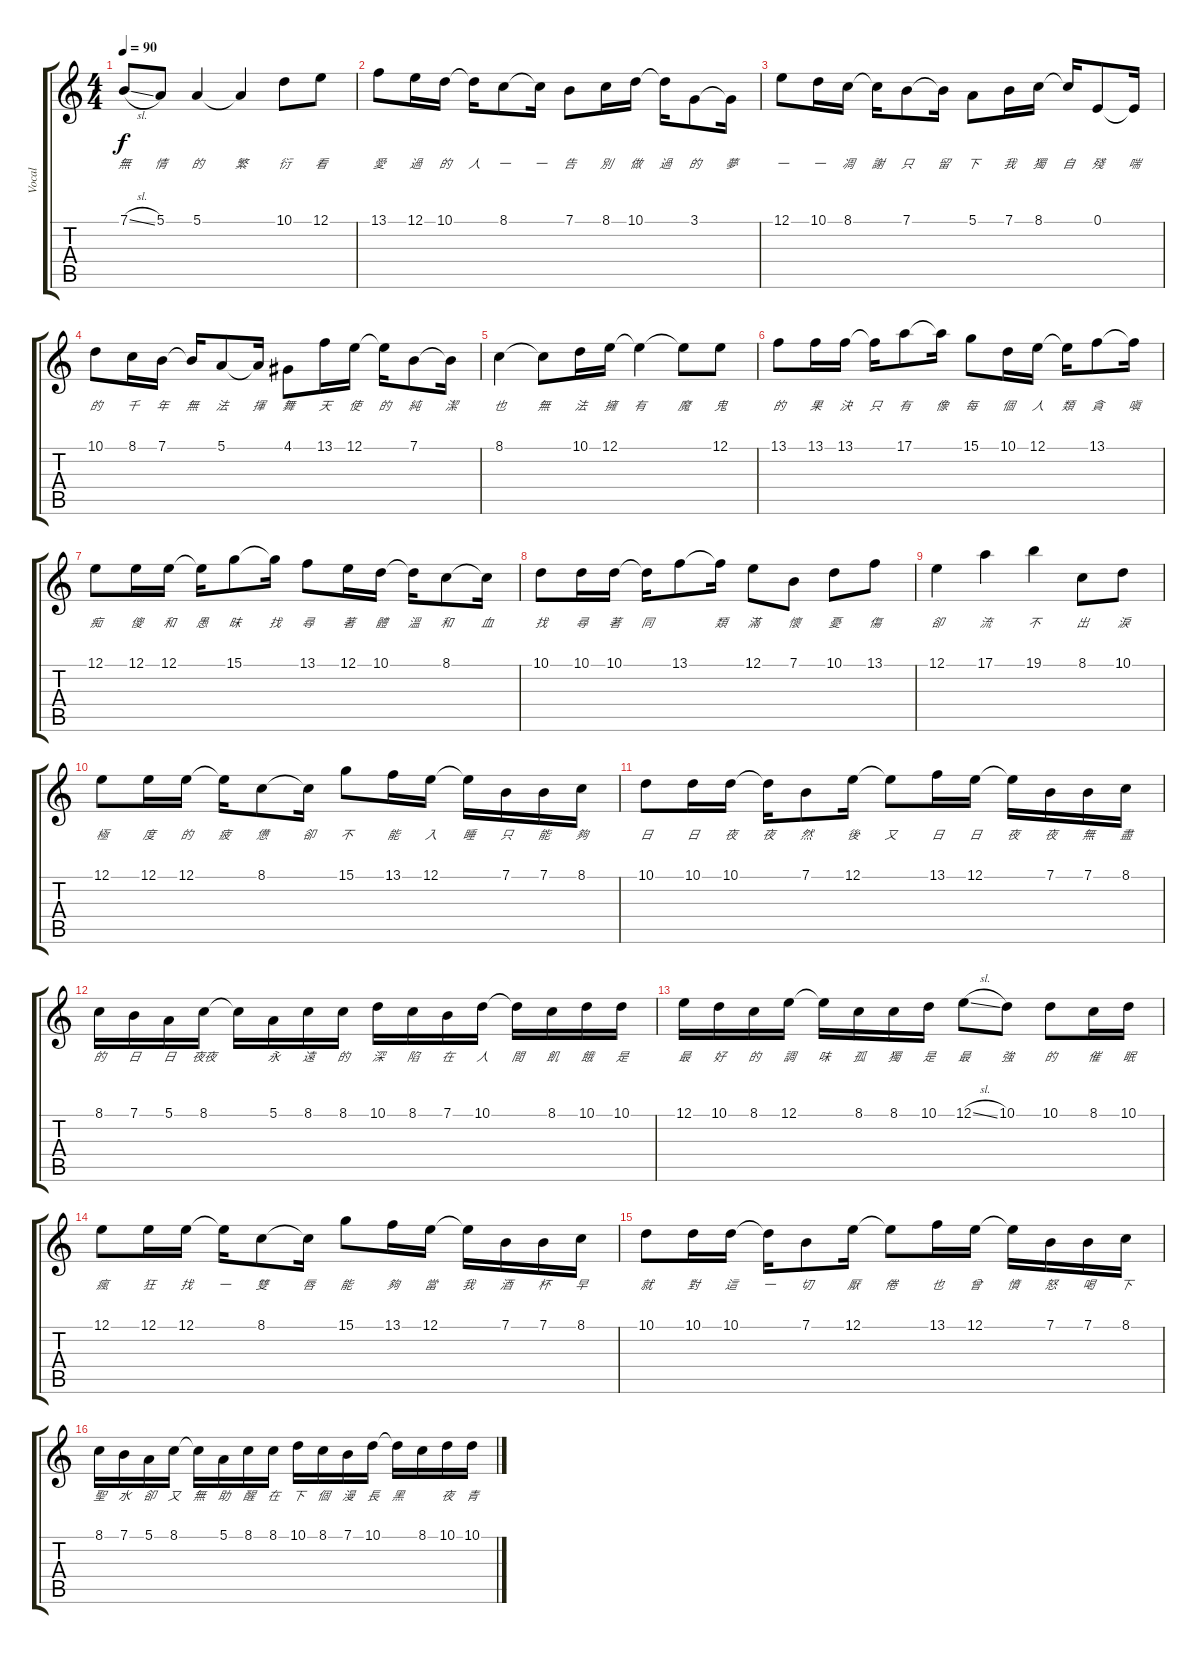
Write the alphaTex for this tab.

\track ("Vocal" "Vocal") {instrument altosax}
\staff {score tabs}
\tuning (E4 B3 G3 D3 A2 E2) {hide}
\ts (4 4)
\tempo 90
\clef g2
\ks aminor
7.1{sl}.8{lyrics (0 "無") lyrics (1 "") lyrics (2 "") lyrics (3 "") lyrics (4 "") dy f} 5.1.8{lyrics (0 "情") lyrics (1 "") lyrics (2 "") lyrics (3 "") lyrics (4 "")} 5.1.4{lyrics (0 "的") lyrics (1 "") lyrics (2 "") lyrics (3 "") lyrics (4 "")} 5.1{t}.4{lyrics (0 "繁") lyrics (1 "") lyrics (2 "") lyrics (3 "") lyrics (4 "")} 10.1.8{lyrics (0 "衍") lyrics (1 "") lyrics (2 "") lyrics (3 "") lyrics (4 "")} 12.1.8{lyrics (0 "看") lyrics (1 "") lyrics (2 "") lyrics (3 "") lyrics (4 "")} |
13.1.8{lyrics (0 "愛") lyrics (1 "") lyrics (2 "") lyrics (3 "") lyrics (4 "")} 12.1.16{lyrics (0 "過") lyrics (1 "") lyrics (2 "") lyrics (3 "") lyrics (4 "")} 10.1.16{lyrics (0 "的") lyrics (1 "") lyrics (2 "") lyrics (3 "") lyrics (4 "")} 10.1{t}.16{lyrics (0 "人") lyrics (1 "") lyrics (2 "") lyrics (3 "") lyrics (4 "")} 8.1.8{lyrics (0 "一") lyrics (1 "") lyrics (2 "") lyrics (3 "") lyrics (4 "")} 8.1{t}.16{lyrics (0 "一") lyrics (1 "") lyrics (2 "") lyrics (3 "") lyrics (4 "")} 7.1.8{lyrics (0 "告") lyrics (1 "") lyrics (2 "") lyrics (3 "") lyrics (4 "")} 8.1.16{lyrics (0 "別") lyrics (1 "") lyrics (2 "") lyrics (3 "") lyrics (4 "")} 10.1.16{lyrics (0 "做") lyrics (1 "") lyrics (2 "") lyrics (3 "") lyrics (4 "")} 10.1{t}.16{lyrics (0 "過") lyrics (1 "") lyrics (2 "") lyrics (3 "") lyrics (4 "")} 3.1.8{lyrics (0 "的") lyrics (1 "") lyrics (2 "") lyrics (3 "") lyrics (4 "")} 3.1{t}.16{lyrics (0 "夢") lyrics (1 "") lyrics (2 "") lyrics (3 "") lyrics (4 "")} |
12.1.8{lyrics (0 "一") lyrics (1 "") lyrics (2 "") lyrics (3 "") lyrics (4 "")} 10.1.16{lyrics (0 "一") lyrics (1 "") lyrics (2 "") lyrics (3 "") lyrics (4 "")} 8.1.16{lyrics (0 "凋") lyrics (1 "") lyrics (2 "") lyrics (3 "") lyrics (4 "")} 8.1{t}.16{lyrics (0 "謝") lyrics (1 "") lyrics (2 "") lyrics (3 "") lyrics (4 "")} 7.1.8{lyrics (0 "只") lyrics (1 "") lyrics (2 "") lyrics (3 "") lyrics (4 "")} 7.1{t}.16{lyrics (0 "留") lyrics (1 "") lyrics (2 "") lyrics (3 "") lyrics (4 "")} 5.1.8{lyrics (0 "下") lyrics (1 "") lyrics (2 "") lyrics (3 "") lyrics (4 "")} 7.1.16{lyrics (0 "我") lyrics (1 "") lyrics (2 "") lyrics (3 "") lyrics (4 "")} 8.1.16{lyrics (0 "獨") lyrics (1 "") lyrics (2 "") lyrics (3 "") lyrics (4 "")} 8.1{t}.16{lyrics (0 "自") lyrics (1 "") lyrics (2 "") lyrics (3 "") lyrics (4 "")} 0.1.8{lyrics (0 "殘") lyrics (1 "") lyrics (2 "") lyrics (3 "") lyrics (4 "")} 0.1{t}.16{lyrics (0 "喘") lyrics (1 "") lyrics (2 "") lyrics (3 "") lyrics (4 "")} |
10.1.8{lyrics (0 "的") lyrics (1 "") lyrics (2 "") lyrics (3 "") lyrics (4 "")} 8.1.16{lyrics (0 "千") lyrics (1 "") lyrics (2 "") lyrics (3 "") lyrics (4 "")} 7.1.16{lyrics (0 "年") lyrics (1 "") lyrics (2 "") lyrics (3 "") lyrics (4 "")} 7.1{t}.16{lyrics (0 "無") lyrics (1 "") lyrics (2 "") lyrics (3 "") lyrics (4 "")} 5.1.8{lyrics (0 "法") lyrics (1 "") lyrics (2 "") lyrics (3 "") lyrics (4 "")} 5.1{t}.16{lyrics (0 "揮") lyrics (1 "") lyrics (2 "") lyrics (3 "") lyrics (4 "")} 4.1.8{lyrics (0 "舞") lyrics (1 "") lyrics (2 "") lyrics (3 "") lyrics (4 "")} 13.1.16{lyrics (0 "天") lyrics (1 "") lyrics (2 "") lyrics (3 "") lyrics (4 "")} 12.1.16{lyrics (0 "使") lyrics (1 "") lyrics (2 "") lyrics (3 "") lyrics (4 "")} 12.1{t}.16{lyrics (0 "的") lyrics (1 "") lyrics (2 "") lyrics (3 "") lyrics (4 "")} 7.1.8{lyrics (0 "純") lyrics (1 "") lyrics (2 "") lyrics (3 "") lyrics (4 "")} 7.1{t}.16{lyrics (0 "潔") lyrics (1 "") lyrics (2 "") lyrics (3 "") lyrics (4 "")} |
8.1.4{lyrics (0 "也") lyrics (1 "") lyrics (2 "") lyrics (3 "") lyrics (4 "")} 8.1{t}.8{lyrics (0 "無") lyrics (1 "") lyrics (2 "") lyrics (3 "") lyrics (4 "")} 10.1.16{lyrics (0 "法") lyrics (1 "") lyrics (2 "") lyrics (3 "") lyrics (4 "")} 12.1.16{lyrics (0 "擁") lyrics (1 "") lyrics (2 "") lyrics (3 "") lyrics (4 "")} 12.1{t}.4{lyrics (0 "有") lyrics (1 "") lyrics (2 "") lyrics (3 "") lyrics (4 "")} 12.1{t}.8{lyrics (0 "魔") lyrics (1 "") lyrics (2 "") lyrics (3 "") lyrics (4 "")} 12.1.8{lyrics (0 "鬼") lyrics (1 "") lyrics (2 "") lyrics (3 "") lyrics (4 "")} |
13.1.8{lyrics (0 "的") lyrics (1 "") lyrics (2 "") lyrics (3 "") lyrics (4 "")} 13.1.16{lyrics (0 "果") lyrics (1 "") lyrics (2 "") lyrics (3 "") lyrics (4 "")} 13.1.16{lyrics (0 "決") lyrics (1 "") lyrics (2 "") lyrics (3 "") lyrics (4 "")} 13.1{t}.16{lyrics (0 "只") lyrics (1 "") lyrics (2 "") lyrics (3 "") lyrics (4 "")} 17.1.8{lyrics (0 "有") lyrics (1 "") lyrics (2 "") lyrics (3 "") lyrics (4 "")} 17.1{t}.16{lyrics (0 "像") lyrics (1 "") lyrics (2 "") lyrics (3 "") lyrics (4 "")} 15.1.8{lyrics (0 "每") lyrics (1 "") lyrics (2 "") lyrics (3 "") lyrics (4 "")} 10.1.16{lyrics (0 "個") lyrics (1 "") lyrics (2 "") lyrics (3 "") lyrics (4 "")} 12.1.16{lyrics (0 "人") lyrics (1 "") lyrics (2 "") lyrics (3 "") lyrics (4 "")} 12.1{t}.16{lyrics (0 "類") lyrics (1 "") lyrics (2 "") lyrics (3 "") lyrics (4 "")} 13.1.8{lyrics (0 "貪") lyrics (1 "") lyrics (2 "") lyrics (3 "") lyrics (4 "")} 13.1{t}.16{lyrics (0 "嗔") lyrics (1 "") lyrics (2 "") lyrics (3 "") lyrics (4 "")} |
12.1.8{lyrics (0 "痴") lyrics (1 "") lyrics (2 "") lyrics (3 "") lyrics (4 "")} 12.1.16{lyrics (0 "傻") lyrics (1 "") lyrics (2 "") lyrics (3 "") lyrics (4 "")} 12.1.16{lyrics (0 "和") lyrics (1 "") lyrics (2 "") lyrics (3 "") lyrics (4 "")} 12.1{t}.16{lyrics (0 "愚") lyrics (1 "") lyrics (2 "") lyrics (3 "") lyrics (4 "")} 15.1.8{lyrics (0 "昧") lyrics (1 "") lyrics (2 "") lyrics (3 "") lyrics (4 "")} 15.1{t}.16{lyrics (0 "找") lyrics (1 "") lyrics (2 "") lyrics (3 "") lyrics (4 "")} 13.1.8{lyrics (0 "尋") lyrics (1 "") lyrics (2 "") lyrics (3 "") lyrics (4 "")} 12.1.16{lyrics (0 "著") lyrics (1 "") lyrics (2 "") lyrics (3 "") lyrics (4 "")} 10.1.16{lyrics (0 "體") lyrics (1 "") lyrics (2 "") lyrics (3 "") lyrics (4 "")} 10.1{t}.16{lyrics (0 "溫") lyrics (1 "") lyrics (2 "") lyrics (3 "") lyrics (4 "")} 8.1.8{lyrics (0 "和") lyrics (1 "") lyrics (2 "") lyrics (3 "") lyrics (4 "")} 8.1{t}.16{lyrics (0 "血") lyrics (1 "") lyrics (2 "") lyrics (3 "") lyrics (4 "")} |
\ks c
10.1.8{lyrics (0 "找") lyrics (1 "") lyrics (2 "") lyrics (3 "") lyrics (4 "")} 10.1.16{lyrics (0 "尋") lyrics (1 "") lyrics (2 "") lyrics (3 "") lyrics (4 "")} 10.1.16{lyrics (0 "著") lyrics (1 "") lyrics (2 "") lyrics (3 "") lyrics (4 "")} 10.1{t}.16{lyrics (0 "同") lyrics (1 "") lyrics (2 "") lyrics (3 "") lyrics (4 "")} 13.1.8{lyrics (0 "") lyrics (1 "") lyrics (2 "") lyrics (3 "") lyrics (4 "")} 13.1{t}.16{lyrics (0 "類") lyrics (1 "") lyrics (2 "") lyrics (3 "") lyrics (4 "")} 12.1.8{lyrics (0 "滿") lyrics (1 "") lyrics (2 "") lyrics (3 "") lyrics (4 "")} 7.1.8{lyrics (0 "懷") lyrics (1 "") lyrics (2 "") lyrics (3 "") lyrics (4 "")} 10.1.8{lyrics (0 "憂") lyrics (1 "") lyrics (2 "") lyrics (3 "") lyrics (4 "")} 13.1.8{lyrics (0 "傷") lyrics (1 "") lyrics (2 "") lyrics (3 "") lyrics (4 "")} |
12.1.4{lyrics (0 "卻") lyrics (1 "") lyrics (2 "") lyrics (3 "") lyrics (4 "")} 17.1.4{lyrics (0 "流") lyrics (1 "") lyrics (2 "") lyrics (3 "") lyrics (4 "")} 19.1.4{lyrics (0 "不") lyrics (1 "") lyrics (2 "") lyrics (3 "") lyrics (4 "")} 8.1.8{lyrics (0 "出") lyrics (1 "") lyrics (2 "") lyrics (3 "") lyrics (4 "")} 10.1.8{lyrics (0 "淚") lyrics (1 "") lyrics (2 "") lyrics (3 "") lyrics (4 "")} |
\ks aminor
12.1.8{lyrics (0 "極") lyrics (1 "") lyrics (2 "") lyrics (3 "") lyrics (4 "")} 12.1.16{lyrics (0 "度") lyrics (1 "") lyrics (2 "") lyrics (3 "") lyrics (4 "")} 12.1.16{lyrics (0 "的") lyrics (1 "") lyrics (2 "") lyrics (3 "") lyrics (4 "")} 12.1{t}.16{lyrics (0 "疲") lyrics (1 "") lyrics (2 "") lyrics (3 "") lyrics (4 "")} 8.1.8{lyrics (0 "憊") lyrics (1 "") lyrics (2 "") lyrics (3 "") lyrics (4 "")} 8.1{t}.16{lyrics (0 "卻") lyrics (1 "") lyrics (2 "") lyrics (3 "") lyrics (4 "")} 15.1.8{lyrics (0 "不") lyrics (1 "") lyrics (2 "") lyrics (3 "") lyrics (4 "")} 13.1.16{lyrics (0 "能") lyrics (1 "") lyrics (2 "") lyrics (3 "") lyrics (4 "")} 12.1.16{lyrics (0 "入") lyrics (1 "") lyrics (2 "") lyrics (3 "") lyrics (4 "")} 12.1{t}.16{lyrics (0 "睡") lyrics (1 "") lyrics (2 "") lyrics (3 "") lyrics (4 "")} 7.1.16{lyrics (0 "只") lyrics (1 "") lyrics (2 "") lyrics (3 "") lyrics (4 "")} 7.1.16{lyrics (0 "能") lyrics (1 "") lyrics (2 "") lyrics (3 "") lyrics (4 "")} 8.1.16{lyrics (0 "夠") lyrics (1 "") lyrics (2 "") lyrics (3 "") lyrics (4 "")} |
10.1.8{lyrics (0 "日") lyrics (1 "") lyrics (2 "") lyrics (3 "") lyrics (4 "")} 10.1.16{lyrics (0 "日") lyrics (1 "") lyrics (2 "") lyrics (3 "") lyrics (4 "")} 10.1.16{lyrics (0 "夜") lyrics (1 "") lyrics (2 "") lyrics (3 "") lyrics (4 "")} 10.1{t}.16{lyrics (0 "夜") lyrics (1 "") lyrics (2 "") lyrics (3 "") lyrics (4 "")} 7.1.8{lyrics (0 "然") lyrics (1 "") lyrics (2 "") lyrics (3 "") lyrics (4 "")} 12.1.16{lyrics (0 "後") lyrics (1 "") lyrics (2 "") lyrics (3 "") lyrics (4 "")} 12.1{t}.8{lyrics (0 "又") lyrics (1 "") lyrics (2 "") lyrics (3 "") lyrics (4 "")} 13.1.16{lyrics (0 "日") lyrics (1 "") lyrics (2 "") lyrics (3 "") lyrics (4 "")} 12.1.16{lyrics (0 "日") lyrics (1 "") lyrics (2 "") lyrics (3 "") lyrics (4 "")} 12.1{t}.16{lyrics (0 "夜") lyrics (1 "") lyrics (2 "") lyrics (3 "") lyrics (4 "")} 7.1.16{lyrics (0 "夜") lyrics (1 "") lyrics (2 "") lyrics (3 "") lyrics (4 "")} 7.1.16{lyrics (0 "無") lyrics (1 "") lyrics (2 "") lyrics (3 "") lyrics (4 "")} 8.1.16{lyrics (0 "盡") lyrics (1 "") lyrics (2 "") lyrics (3 "") lyrics (4 "")} |
8.1.16{lyrics (0 "的") lyrics (1 "") lyrics (2 "") lyrics (3 "") lyrics (4 "")} 7.1.16{lyrics (0 "日") lyrics (1 "") lyrics (2 "") lyrics (3 "") lyrics (4 "")} 5.1.16{lyrics (0 "日") lyrics (1 "") lyrics (2 "") lyrics (3 "") lyrics (4 "")} 8.1.16{lyrics (0 "夜夜") lyrics (1 "") lyrics (2 "") lyrics (3 "") lyrics (4 "")} 8.1{t}.16{lyrics (0 "") lyrics (1 "") lyrics (2 "") lyrics (3 "") lyrics (4 "")} 5.1.16{lyrics (0 "永") lyrics (1 "") lyrics (2 "") lyrics (3 "") lyrics (4 "")} 8.1.16{lyrics (0 "遠") lyrics (1 "") lyrics (2 "") lyrics (3 "") lyrics (4 "")} 8.1.16{lyrics (0 "的") lyrics (1 "") lyrics (2 "") lyrics (3 "") lyrics (4 "")} 10.1.16{lyrics (0 "深") lyrics (1 "") lyrics (2 "") lyrics (3 "") lyrics (4 "")} 8.1.16{lyrics (0 "陷") lyrics (1 "") lyrics (2 "") lyrics (3 "") lyrics (4 "")} 7.1.16{lyrics (0 "在") lyrics (1 "") lyrics (2 "") lyrics (3 "") lyrics (4 "")} 10.1.16{lyrics (0 "人") lyrics (1 "") lyrics (2 "") lyrics (3 "") lyrics (4 "")} 10.1{t}.16{lyrics (0 "間") lyrics (1 "") lyrics (2 "") lyrics (3 "") lyrics (4 "")} 8.1.16{lyrics (0 "飢") lyrics (1 "") lyrics (2 "") lyrics (3 "") lyrics (4 "")} 10.1.16{lyrics (0 "餓") lyrics (1 "") lyrics (2 "") lyrics (3 "") lyrics (4 "")} 10.1.16{lyrics (0 "是") lyrics (1 "") lyrics (2 "") lyrics (3 "") lyrics (4 "")} |
\ks c
12.1.16{lyrics (0 "最") lyrics (1 "") lyrics (2 "") lyrics (3 "") lyrics (4 "")} 10.1.16{lyrics (0 "好") lyrics (1 "") lyrics (2 "") lyrics (3 "") lyrics (4 "")} 8.1.16{lyrics (0 "的") lyrics (1 "") lyrics (2 "") lyrics (3 "") lyrics (4 "")} 12.1.16{lyrics (0 "調") lyrics (1 "") lyrics (2 "") lyrics (3 "") lyrics (4 "")} 12.1{t}.16{lyrics (0 "味") lyrics (1 "") lyrics (2 "") lyrics (3 "") lyrics (4 "")} 8.1.16{lyrics (0 "孤") lyrics (1 "") lyrics (2 "") lyrics (3 "") lyrics (4 "")} 8.1.16{lyrics (0 "獨") lyrics (1 "") lyrics (2 "") lyrics (3 "") lyrics (4 "")} 10.1.16{lyrics (0 "是") lyrics (1 "") lyrics (2 "") lyrics (3 "") lyrics (4 "")} 12.1{sl}.8{lyrics (0 "最") lyrics (1 "") lyrics (2 "") lyrics (3 "") lyrics (4 "")} 10.1.8{lyrics (0 "強") lyrics (1 "") lyrics (2 "") lyrics (3 "") lyrics (4 "")} 10.1.8{lyrics (0 "的") lyrics (1 "") lyrics (2 "") lyrics (3 "") lyrics (4 "")} 8.1.16{lyrics (0 "催") lyrics (1 "") lyrics (2 "") lyrics (3 "") lyrics (4 "")} 10.1.16{lyrics (0 "眠") lyrics (1 "") lyrics (2 "") lyrics (3 "") lyrics (4 "")} |
\ks aminor
12.1.8{lyrics (0 "瘋") lyrics (1 "") lyrics (2 "") lyrics (3 "") lyrics (4 "")} 12.1.16{lyrics (0 "狂") lyrics (1 "") lyrics (2 "") lyrics (3 "") lyrics (4 "")} 12.1.16{lyrics (0 "找") lyrics (1 "") lyrics (2 "") lyrics (3 "") lyrics (4 "")} 12.1{t}.16{lyrics (0 "一") lyrics (1 "") lyrics (2 "") lyrics (3 "") lyrics (4 "")} 8.1.8{lyrics (0 "雙") lyrics (1 "") lyrics (2 "") lyrics (3 "") lyrics (4 "")} 8.1{t}.16{lyrics (0 "唇") lyrics (1 "") lyrics (2 "") lyrics (3 "") lyrics (4 "")} 15.1.8{lyrics (0 "能") lyrics (1 "") lyrics (2 "") lyrics (3 "") lyrics (4 "")} 13.1.16{lyrics (0 "夠") lyrics (1 "") lyrics (2 "") lyrics (3 "") lyrics (4 "")} 12.1.16{lyrics (0 "當") lyrics (1 "") lyrics (2 "") lyrics (3 "") lyrics (4 "")} 12.1{t}.16{lyrics (0 "我") lyrics (1 "") lyrics (2 "") lyrics (3 "") lyrics (4 "")} 7.1.16{lyrics (0 "酒") lyrics (1 "") lyrics (2 "") lyrics (3 "") lyrics (4 "")} 7.1.16{lyrics (0 "杯") lyrics (1 "") lyrics (2 "") lyrics (3 "") lyrics (4 "")} 8.1.16{lyrics (0 "早") lyrics (1 "") lyrics (2 "") lyrics (3 "") lyrics (4 "")} |
10.1.8{lyrics (0 "就") lyrics (1 "") lyrics (2 "") lyrics (3 "") lyrics (4 "")} 10.1.16{lyrics (0 "對") lyrics (1 "") lyrics (2 "") lyrics (3 "") lyrics (4 "")} 10.1.16{lyrics (0 "這") lyrics (1 "") lyrics (2 "") lyrics (3 "") lyrics (4 "")} 10.1{t}.16{lyrics (0 "一") lyrics (1 "") lyrics (2 "") lyrics (3 "") lyrics (4 "")} 7.1.8{lyrics (0 "切") lyrics (1 "") lyrics (2 "") lyrics (3 "") lyrics (4 "")} 12.1.16{lyrics (0 "厭") lyrics (1 "") lyrics (2 "") lyrics (3 "") lyrics (4 "")} 12.1{t}.8{lyrics (0 "倦") lyrics (1 "") lyrics (2 "") lyrics (3 "") lyrics (4 "")} 13.1.16{lyrics (0 "也") lyrics (1 "") lyrics (2 "") lyrics (3 "") lyrics (4 "")} 12.1.16{lyrics (0 "曾") lyrics (1 "") lyrics (2 "") lyrics (3 "") lyrics (4 "")} 12.1{t}.16{lyrics (0 "憤") lyrics (1 "") lyrics (2 "") lyrics (3 "") lyrics (4 "")} 7.1.16{lyrics (0 "怒") lyrics (1 "") lyrics (2 "") lyrics (3 "") lyrics (4 "")} 7.1.16{lyrics (0 "喝") lyrics (1 "") lyrics (2 "") lyrics (3 "") lyrics (4 "")} 8.1.16{lyrics (0 "下") lyrics (1 "") lyrics (2 "") lyrics (3 "") lyrics (4 "")} |
8.1.16{lyrics (0 "聖") lyrics (1 "") lyrics (2 "") lyrics (3 "") lyrics (4 "")} 7.1.16{lyrics (0 "水") lyrics (1 "") lyrics (2 "") lyrics (3 "") lyrics (4 "")} 5.1.16{lyrics (0 "卻") lyrics (1 "") lyrics (2 "") lyrics (3 "") lyrics (4 "")} 8.1.16{lyrics (0 "又") lyrics (1 "") lyrics (2 "") lyrics (3 "") lyrics (4 "")} 8.1{t}.16{lyrics (0 "無") lyrics (1 "") lyrics (2 "") lyrics (3 "") lyrics (4 "")} 5.1.16{lyrics (0 "助") lyrics (1 "") lyrics (2 "") lyrics (3 "") lyrics (4 "")} 8.1.16{lyrics (0 "醒") lyrics (1 "") lyrics (2 "") lyrics (3 "") lyrics (4 "")} 8.1.16{lyrics (0 "在") lyrics (1 "") lyrics (2 "") lyrics (3 "") lyrics (4 "")} 10.1.16{lyrics (0 "下") lyrics (1 "") lyrics (2 "") lyrics (3 "") lyrics (4 "")} 8.1.16{lyrics (0 "個") lyrics (1 "") lyrics (2 "") lyrics (3 "") lyrics (4 "")} 7.1.16{lyrics (0 "漫") lyrics (1 "") lyrics (2 "") lyrics (3 "") lyrics (4 "")} 10.1.16{lyrics (0 "長") lyrics (1 "") lyrics (2 "") lyrics (3 "") lyrics (4 "")} 10.1{t}.16{lyrics (0 "黑") lyrics (1 "") lyrics (2 "") lyrics (3 "") lyrics (4 "")} 8.1.16{lyrics (0 "") lyrics (1 "") lyrics (2 "") lyrics (3 "") lyrics (4 "")} 10.1.16{lyrics (0 "夜") lyrics (1 "") lyrics (2 "") lyrics (3 "") lyrics (4 "")} 10.1.16{lyrics (0 "青") lyrics (1 "") lyrics (2 "") lyrics (3 "") lyrics (4 "")}
